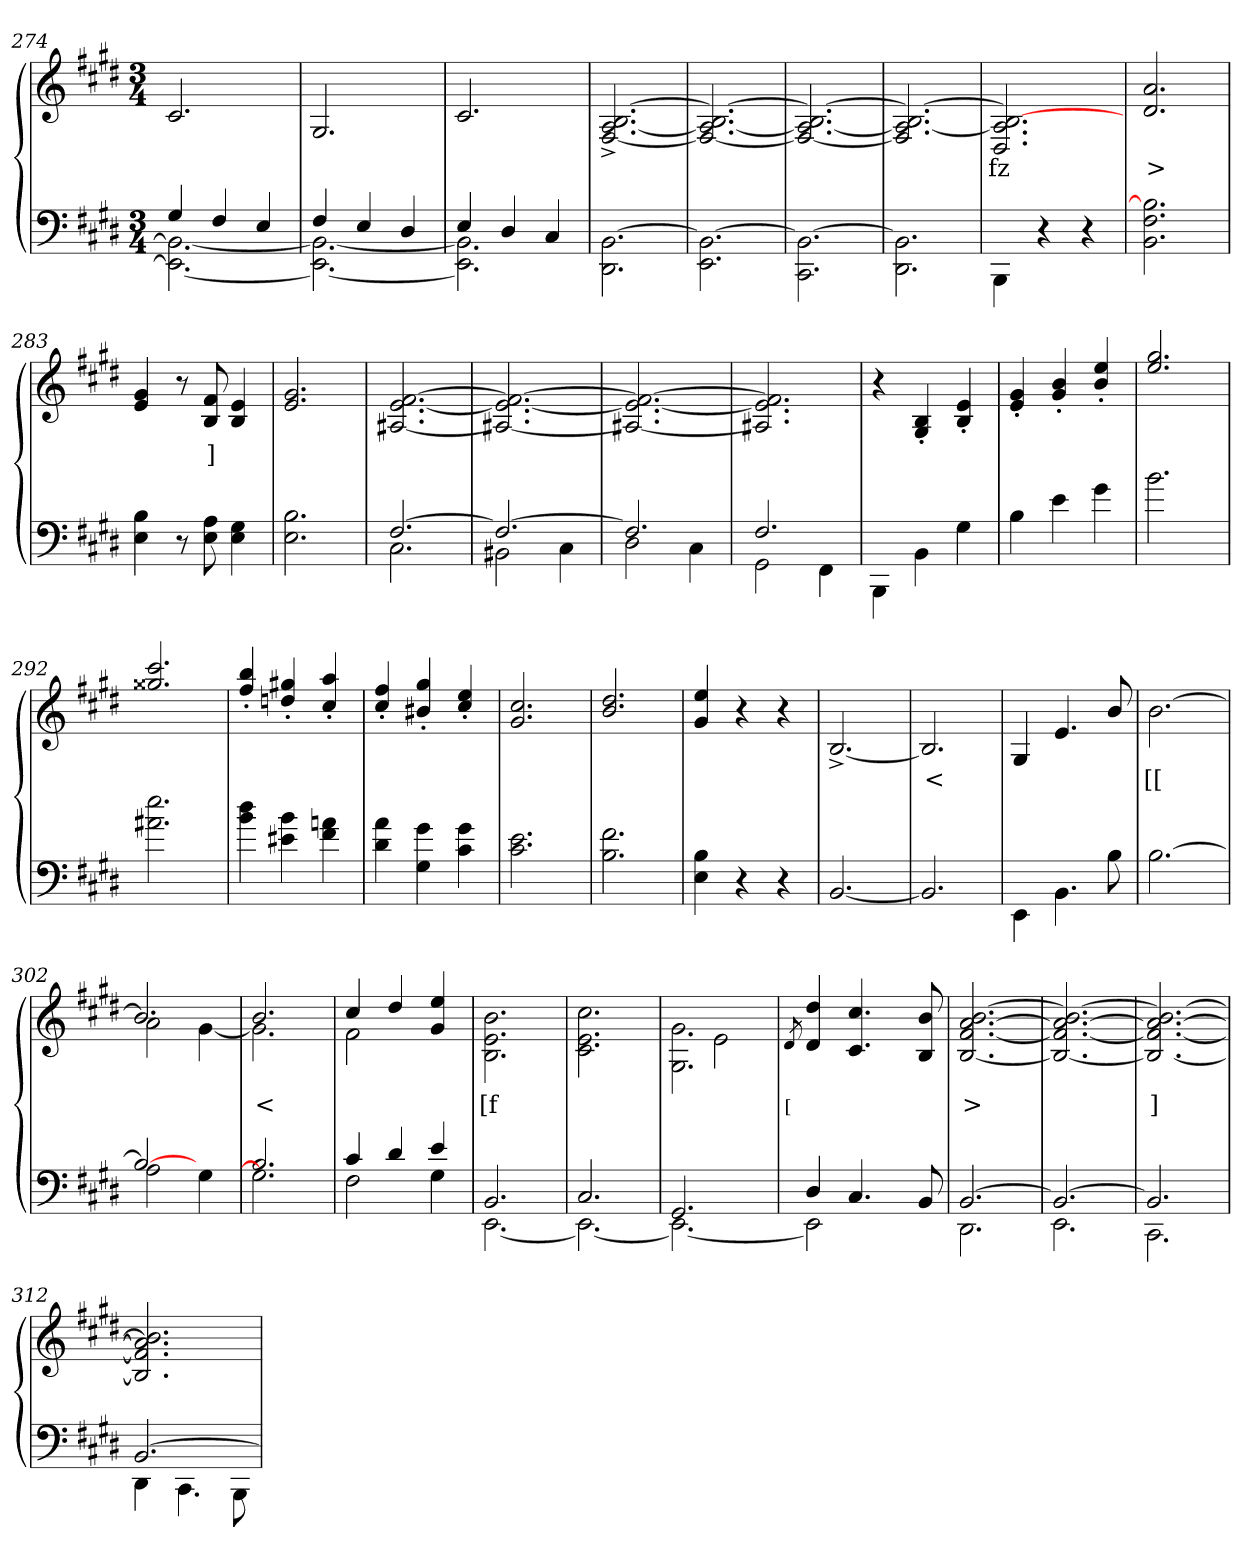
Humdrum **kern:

**kern	**kern	**text
*part2	*part1	*part1
*staff2	*staff1	*staff1
*clefF4	*clefG2	*
*k[f#c#g#d#]	*k[f#c#g#d#]	*
*M3/4	*M3/4	*
=274	=274	=274
*^	*	*
4G#	2.BB_ 2.EE_	2.c#	.
4F#	.	.	.
4E	.	.	.
=275	=275	=275	=275
4F#	2.BB_ 2.EE_	2.G#	.
4E	.	.	.
4D#	.	.	.
=276	=276	=276	=276
4E	2.BB] 2.EE]	2.c#	.
4D#	.	.	.
4C#	.	.	.
*v	*v	*	*
=277	=277	=277
[2.BB\ 2.DD#\	[2.B/^> [2.A/^> [2.F#/^>	.
=278	=278	=278
2.BB\_ 2.EE\	2.B/_ 2.A_ 2.F#_	.
=279	=279	=279
2.BB\_ 2.CC#\	2.B/_ 2.A_ 2.F#_	.
=280	=280	=280
2.BB\] 2.DD#\	2.B/_ 2.A_ 2.F#]	.
=281	=281	=281
4BBB\	2.B/_ 2.A] 2.D#	fz
4r	.	.
4r	.	.
=282	=282	=282
2.B] 2.F# 2.BB	2.a 2.d#	>
=283	=283	=283
4B 4E	4g# 4e	.
8r	8r	.
8A 8E	8f# 8B	]
4G# 4E	4e 4B	.
=284	=284	=284
2.B 2.E	2.g# 2.e	.
=285	=285	=285
*^	*	*
[2.F#	2.C#	[2.f# [2.e [2.A#X	.
=286	=286	=286	=286
2.F#_	2BB#X	2.f#_ 2.e_ 2.A#X_	.
.	4C#	.	.
=287	=287	=287	=287
2.F#]	2D#	2.f#_ 2.e_ 2.A#X_	.
.	4C#	.	.
=288	=288	=288	=288
2.F#	2GG#	2.f#] 2.e] 2.A#X]	.
.	4FF#	.	.
*v	*v	*	*
=289	=289	=289
4BBB\	4r	.
4BB\	4B/'> 4G#/'>	.
4G#\	4e/'> 4B'>	.
=290	=290	=290
4B\	4g#/'> 4e'>	.
4e\	4b/'> 4g#'>	.
4g#\	4ee/'> 4b'>	.
=291	=291	=291
2.b\	2.gg#/ 2.ee	.
=292	=292	=292
2.ee 2.a#X\	2.ccc#/ 2.gg##X	.
=293	=293	=293
4dd#\ 4b	4bb/'> 4ff#'>	.
4b\ 4e#X	4gg#X/'> 4ddn'>	.
4an\ 4f#	4aa/'> 4cc#'>	.
=294	=294	=294
4a\ 4d#	4ff#/'> 4cc#'>	.
4g#\ 4G#	4gg#/'> 4b#X'>	.
4g#\ 4c#	4ee/'> 4cc#'>	.
=295	=295	=295
2.e\ 2.c#	2.cc#/ 2.g#	.
=296	=296	=296
2.f#\ 2.B	2.dd#/ 2.b	.
=297	=297	=297
4B 4E	4ee/ 4g#	.
4r	4r	.
4r	4r	.
=298	=298	=298
[2.BB	[2.B^>	.
=299	=299	=299
2.BB]	2.B]	<
=300	=300	=300
4EE\	4G#/	.
4.BB\	4.e/	.
8B\	8b/	.
=301	=301	=301
[2.B	[2.b	[[
=302	=302	=302
*^	*^	*
2B_	2A	2.b]	2a	.
4ryy	4G#	.	[4g#	.
=303	=303	=303	=303	=303
2.B	2.G#]	2.b	2.g#]	<
=304	=304	=304	=304	=304
4c#	2F#	4cc#	2f#	.
4d#	.	4dd#	.	.
4e	4G#	4ee/ 4g#	4ryy	.
*	*	*v	*v	*
=305	=305	=305	=305
2.BB	[2.EE	2.b\ 2.e 2.B	[f
=306	=306	=306	=306
2.C#	2.EE_	2.cc#\ 2.e 2.c#	.
=307	=307	=307	=307
*	*	*^	*
2.GG#	2.EE_	2.g#\ 2.G#	4ryy	.
.	.	.	2e	.
*	*	*v	*v	*
=308	=308	=308	=308
.	.	8qd#/	[
4D#	2EE]	4dd# 4d#	.
4.C#	.	4.cc# 4.c#	.
.	4ryy	.	.
8BB	.	8b 8B	.
=309	=309	=309	=309
[2.BB	2.DD#	[2.b [2.a [2.f# [2.B	>
=310	=310	=310	=310
2.BB_	2.EE	2.b_ 2.a_ 2.f#_ 2.B_	.
=311	=311	=311	=311
2.BB]	2.CC#	2.b_ 2.a_ 2.f#_ 2.B_	]
=312	=312	=312	=312
[2.BB	4DD#	2.b] 2.a] 2.f#] 2.B]	.
.	4.CC#	.	.
.	8BBB	.	.
*v	*v	*	*
=	=	=
*-	*-	*-
